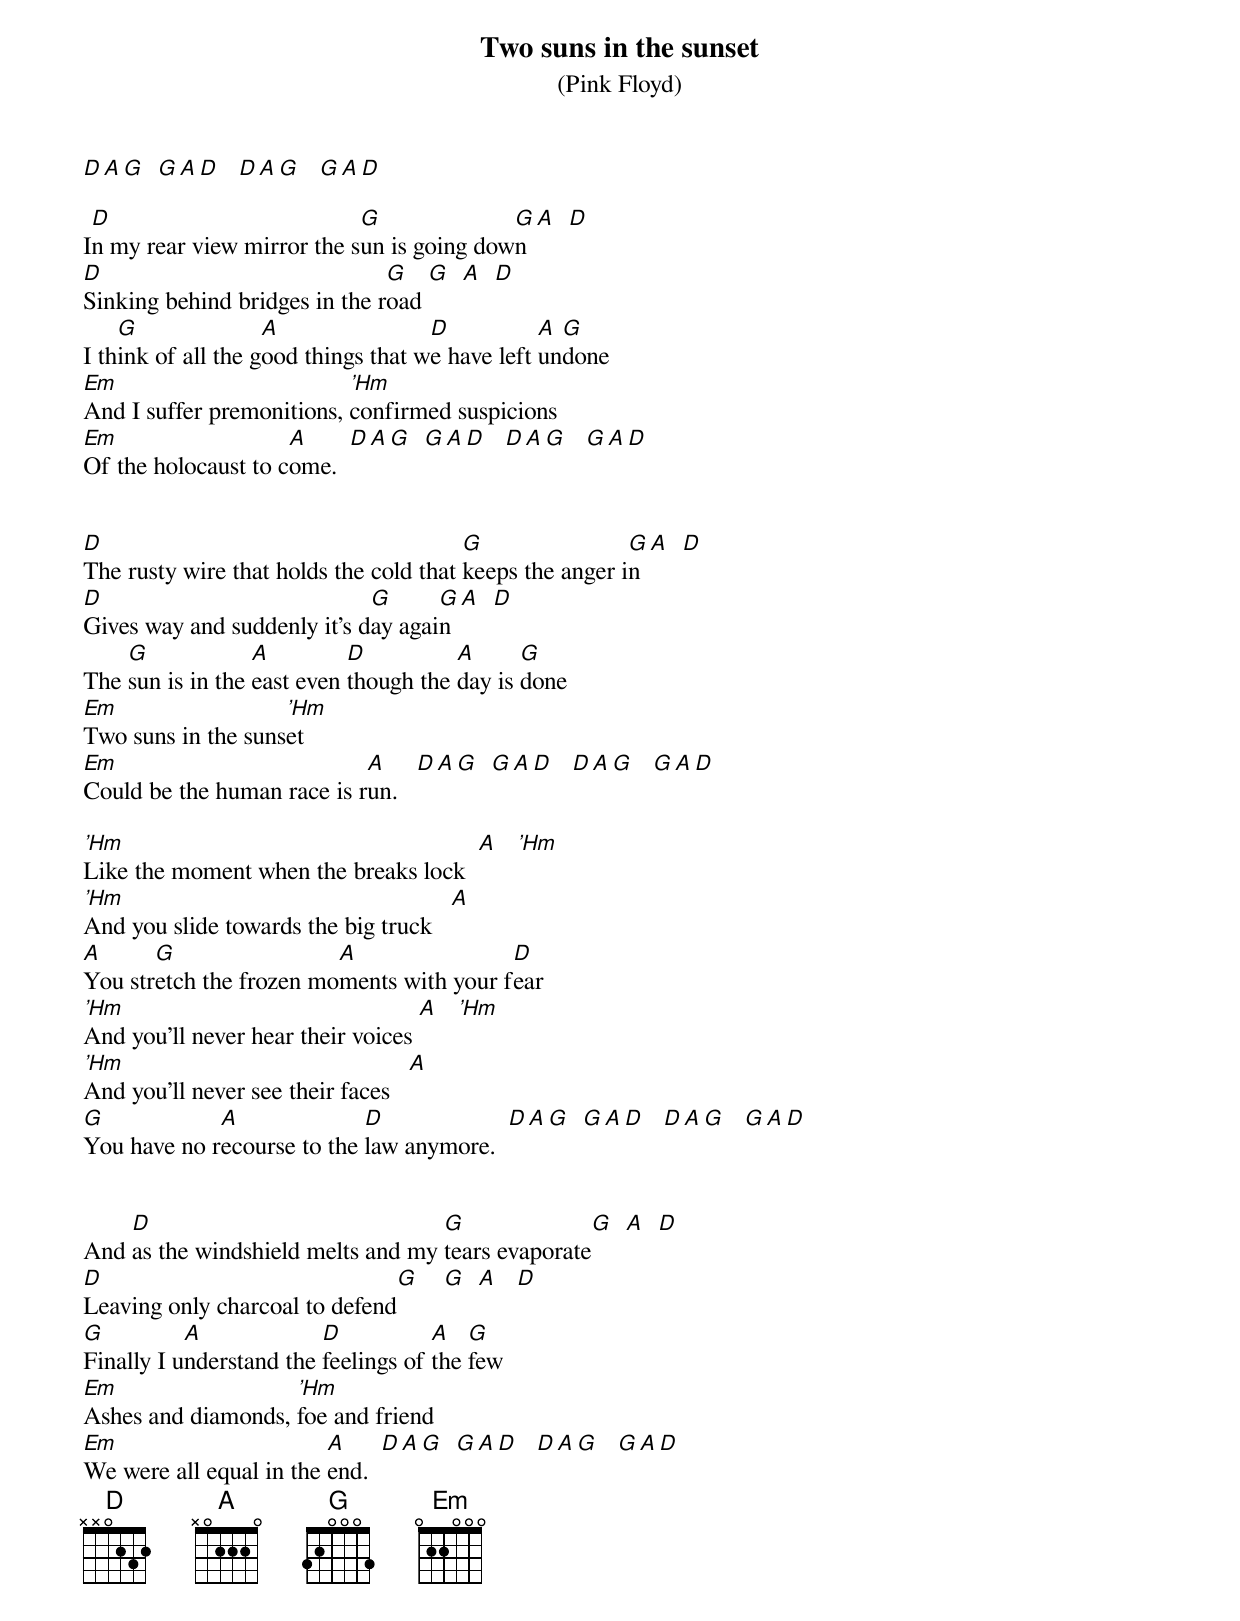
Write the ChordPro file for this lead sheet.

{t:Two suns in the sunset}
{st:(Pink Floyd)}

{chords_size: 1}
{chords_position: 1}
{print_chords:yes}
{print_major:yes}
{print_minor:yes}
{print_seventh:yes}
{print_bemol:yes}
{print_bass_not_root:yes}
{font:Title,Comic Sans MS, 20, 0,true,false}
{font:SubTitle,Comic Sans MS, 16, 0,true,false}
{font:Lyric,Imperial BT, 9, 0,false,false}
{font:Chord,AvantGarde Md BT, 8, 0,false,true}
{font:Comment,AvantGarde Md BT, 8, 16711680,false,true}
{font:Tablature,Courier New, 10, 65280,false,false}
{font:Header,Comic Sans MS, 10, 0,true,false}
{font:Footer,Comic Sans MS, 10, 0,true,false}
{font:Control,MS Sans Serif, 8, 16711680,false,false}
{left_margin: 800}
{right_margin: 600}
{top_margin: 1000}
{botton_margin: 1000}
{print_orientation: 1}


[D][A][G]  [G][A][D]   [D][A][G]   [G][A][D]

I[D]n my rear view mirror the s[G]un is going dow[G]n [A]  [D]
[D]Sinking behind bridges in the r[G]oad [G]  [A]  [D]
I th[G]ink of all the g[A]ood things that w[D]e have left [A]un[G]done
[Em]And I suffer premonitions, ['Hm]confirmed suspicions
[Em]Of the holocaust to c[A]ome.  [D][A][G]  [G][A][D]   [D][A][G]   [G][A][D]


[D]The rusty wire that holds the cold that [G]keeps the anger i[G]n [A]  [D]
[D]Gives way and suddenly it's d[G]ay agai[G]n [A]  [D]
The [G]sun is in the [A]east even [D]though the [A]day is [G]done
[Em]Two suns in the suns['Hm]et
[Em]Could be the human race is r[A]un.   [D][A][G]  [G][A][D]   [D][A][G]   [G][A][D]

['Hm]Like the moment when the breaks lock  [A]   ['Hm]
['Hm]And you slide towards the big truck   [A]
[A]You str[G]etch the frozen mo[A]ments with your f[D]ear
['Hm]And you'll never hear their voices [A]   ['Hm]
['Hm]And you'll never see their faces   [A]
[G]You have no r[A]ecourse to the [D]law anymore.  [D][A][G]  [G][A][D]   [D][A][G]   [G][A][D]


And [D]as the windshield melts and my [G]tears evaporate[G]  [A]  [D]
[D]Leaving only charcoal to defend[G]    [G]  [A]   [D]
[G]Finally I u[A]nderstand the [D]feelings of [A]the [G]few
[Em]Ashes and diamonds, ['Hm]foe and friend
[Em]We were all equal in the [A]end.  [D][A][G]  [G][A][D]   [D][A][G]   [G][A][D]
